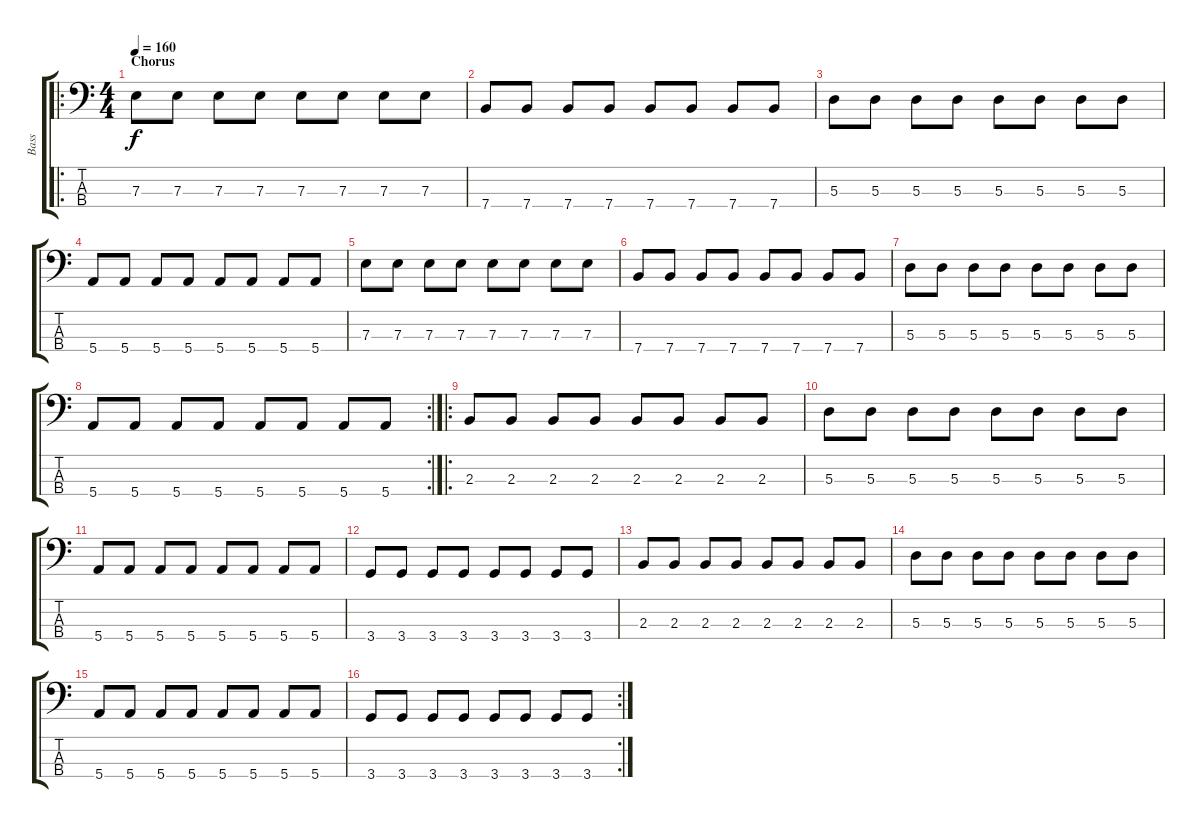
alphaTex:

\track ("Bass" "Bass") {instrument fretlessbass}
\staff {score tabs}
\tuning (G2 D2 A1 E1) {hide}
\ro
\ts (4 4)
\section ("" "Chorus")
\tempo 160
\clef f4
\ks c
7.3.8{dy f} 7.3.8 7.3.8 7.3.8 7.3.8 7.3.8 7.3.8 7.3.8 |
7.4.8 7.4.8 7.4.8 7.4.8 7.4.8 7.4.8 7.4.8 7.4.8 |
5.3.8 5.3.8 5.3.8 5.3.8 5.3.8 5.3.8 5.3.8 5.3.8 |
5.4.8 5.4.8 5.4.8 5.4.8 5.4.8 5.4.8 5.4.8 5.4.8 |
7.3.8 7.3.8 7.3.8 7.3.8 7.3.8 7.3.8 7.3.8 7.3.8 |
7.4.8 7.4.8 7.4.8 7.4.8 7.4.8 7.4.8 7.4.8 7.4.8 |
5.3.8 5.3.8 5.3.8 5.3.8 5.3.8 5.3.8 5.3.8 5.3.8 |
\rc 2
5.4.8 5.4.8 5.4.8 5.4.8 5.4.8 5.4.8 5.4.8 5.4.8 |
\ro
2.3.8 2.3.8 2.3.8 2.3.8 2.3.8 2.3.8 2.3.8 2.3.8 |
5.3.8 5.3.8 5.3.8 5.3.8 5.3.8 5.3.8 5.3.8 5.3.8 |
5.4.8 5.4.8 5.4.8 5.4.8 5.4.8 5.4.8 5.4.8 5.4.8 |
3.4.8 3.4.8 3.4.8 3.4.8 3.4.8 3.4.8 3.4.8 3.4.8 |
2.3.8 2.3.8 2.3.8 2.3.8 2.3.8 2.3.8 2.3.8 2.3.8 |
5.3.8 5.3.8 5.3.8 5.3.8 5.3.8 5.3.8 5.3.8 5.3.8 |
5.4.8 5.4.8 5.4.8 5.4.8 5.4.8 5.4.8 5.4.8 5.4.8 |
\rc 2
3.4.8 3.4.8 3.4.8 3.4.8 3.4.8 3.4.8 3.4.8 3.4.8
